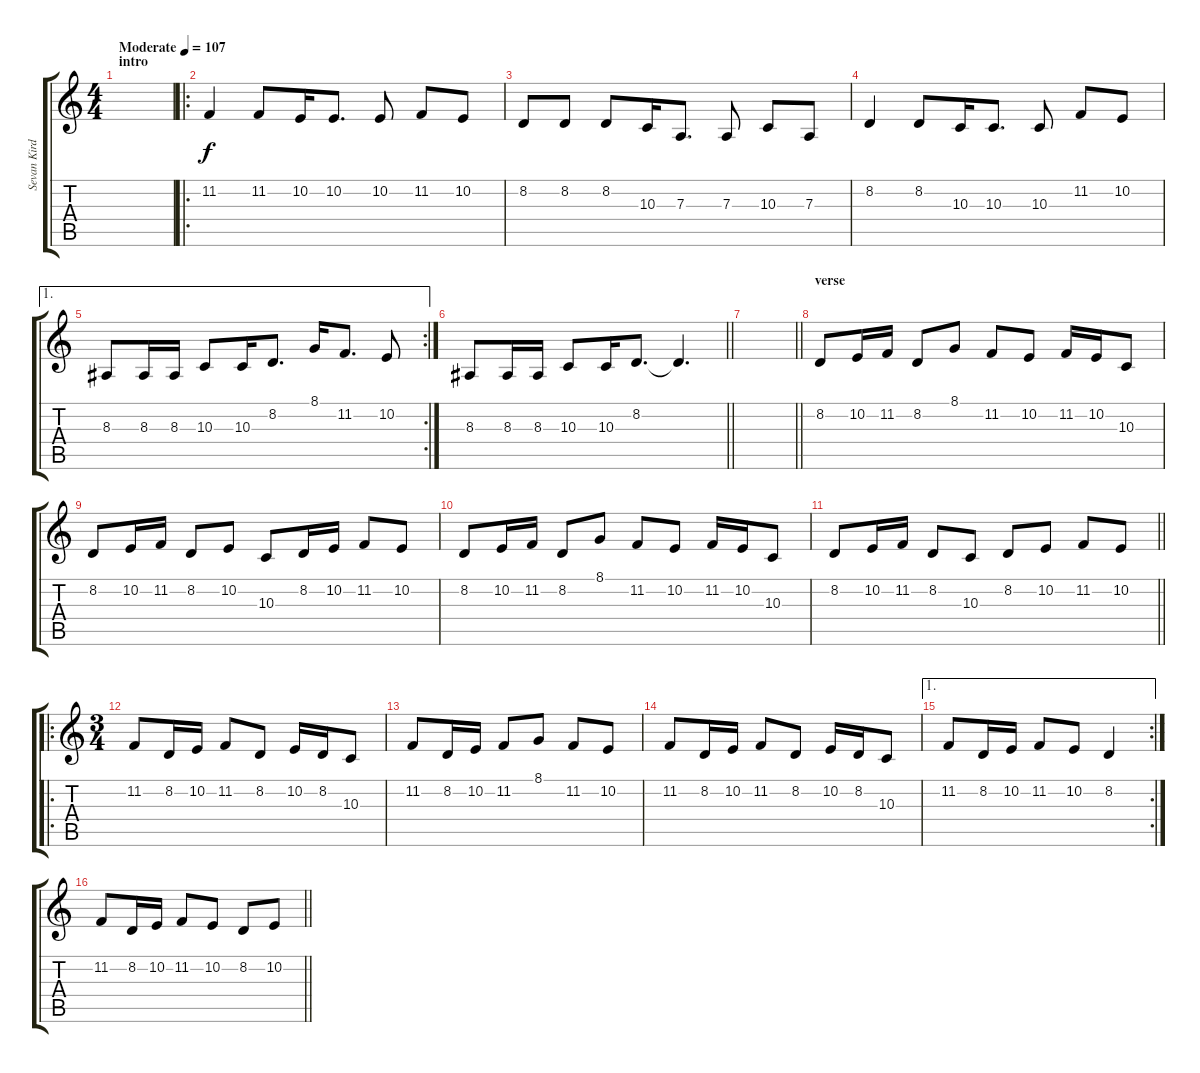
\track ("Sevan Kirder" "Sevan Kird") {instrument bagpipe}
\staff {score tabs}
\tuning (B3 Gb3 D3 A2 E2 B1) {hide}
\ts (4 4)
\section ("" "intro")
\tempo (107 "Moderate")
\clef g2
\ks c
|
\ro
11.2.4 11.2.8 10.2.16 10.2.8{d} 10.2.8 11.2.8 10.2.8 |
8.2.8 8.2.8 8.2.8 10.3.16 7.3.8{d} 7.3.8 10.3.8 7.3.8 |
8.2.4 8.2.8 10.3.16 10.3.8{d} 10.3.8 11.2.8 10.2.8 |
\ae 1
\rc 2
8.3.8 8.3.16 8.3.16 10.3.8 10.3.16 8.2.8{d} 8.1.16 11.2.8{d} 10.2.8 |
\barLineRight lightlight
8.3.8 8.3.16 8.3.16 10.3.8 10.3.16 8.2.8{d} 8.2{t}.4{d} |
\section ("" "")
\barLineRight lightlight
|
\section ("" "verse")
8.2.8 10.2.16 11.2.16 8.2.8 8.1.8 11.2.8 10.2.8 11.2.16 10.2.16 10.3.8 |
8.2.8 10.2.16 11.2.16 8.2.8 10.2.8 10.3.8 8.2.16 10.2.16 11.2.8 10.2.8 |
8.2.8 10.2.16 11.2.16 8.2.8 8.1.8 11.2.8 10.2.8 11.2.16 10.2.16 10.3.8 |
\barLineRight lightlight
8.2.8 10.2.16 11.2.16 8.2.8 10.3.8 8.2.8 10.2.8 11.2.8 10.2.8 |
\ro
\ts (3 4)
\section ("" "")
11.2.8 8.2.16 10.2.16 11.2.8 8.2.8 10.2.16 8.2.16 10.3.8 |
11.2.8 8.2.16 10.2.16 11.2.8 8.1.8 11.2.8 10.2.8 |
11.2.8 8.2.16 10.2.16 11.2.8 8.2.8 10.2.16 8.2.16 10.3.8 |
\ae 1
\rc 2
11.2.8 8.2.16 10.2.16 11.2.8 10.2.8 8.2.4 |
\barLineRight lightlight
11.2.8 8.2.16 10.2.16 11.2.8 10.2.8 8.2.8 10.2.8
